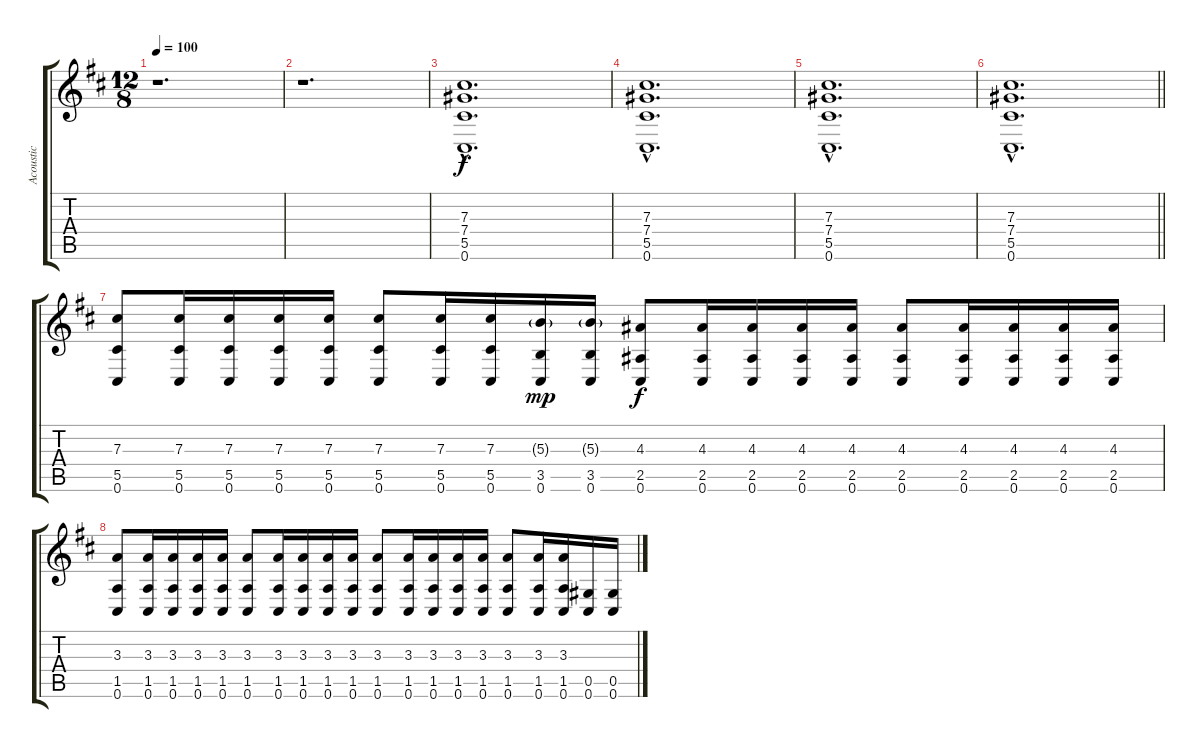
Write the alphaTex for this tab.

\track ("Acoustic" "Acoustic") {instrument acousticguitarsteel}
\staff {score tabs}
\tuning (Eb4 Bb3 Gb3 Db3 Ab2 Db2) {hide}
\ts (12 8)
\tempo 100
\clef g2
\ks bminor
r.1{d dy f instrument acousticguitarsteel} |
r.1{d} |
(7.3{hac} 7.4{hac} 5.5{hac} 0.6{hac}).1{d} |
(7.3{hac} 7.4{hac} 5.5{hac} 0.6{hac}).1{d} |
(7.3{hac} 7.4{hac} 5.5{hac} 0.6{hac}).1{d} |
\barLineRight lightlight
(7.3{hac} 7.4{hac} 5.5{hac} 0.6{hac}).1{d} |
(7.3 5.5 0.6).8 (7.3 5.5 0.6).16 (7.3 5.5 0.6).16 (7.3 5.5 0.6).16 (7.3 5.5 0.6).16 (7.3 5.5 0.6).8 (7.3 5.5 0.6).16 (7.3 5.5 0.6).16 (5.3{g} 3.5 0.6).16{dy mp} (5.3{g} 3.5 0.6).16 (4.3 2.5 0.6).8{dy f} (4.3 2.5 0.6).16 (4.3 2.5 0.6).16 (4.3 2.5 0.6).16 (4.3 2.5 0.6).16 (4.3 2.5 0.6).8 (4.3 2.5 0.6).16 (4.3 2.5 0.6).16 (4.3 2.5 0.6).16 (4.3 2.5 0.6).16 |
(3.3 1.5 0.6).8 (3.3 1.5 0.6).16 (3.3 1.5 0.6).16 (3.3 1.5 0.6).16 (3.3 1.5 0.6).16 (3.3 1.5 0.6).8 (3.3 1.5 0.6).16 (3.3 1.5 0.6).16 (3.3 1.5 0.6).16 (3.3 1.5 0.6).16 (3.3 1.5 0.6).8 (3.3 1.5 0.6).16 (3.3 1.5 0.6).16 (3.3 1.5 0.6).16 (3.3 1.5 0.6).16 (3.3 1.5 0.6).8 (3.3 1.5 0.6).16 (3.3 1.5 0.6).16 (0.5 0.6).16 (0.5 0.6).16
